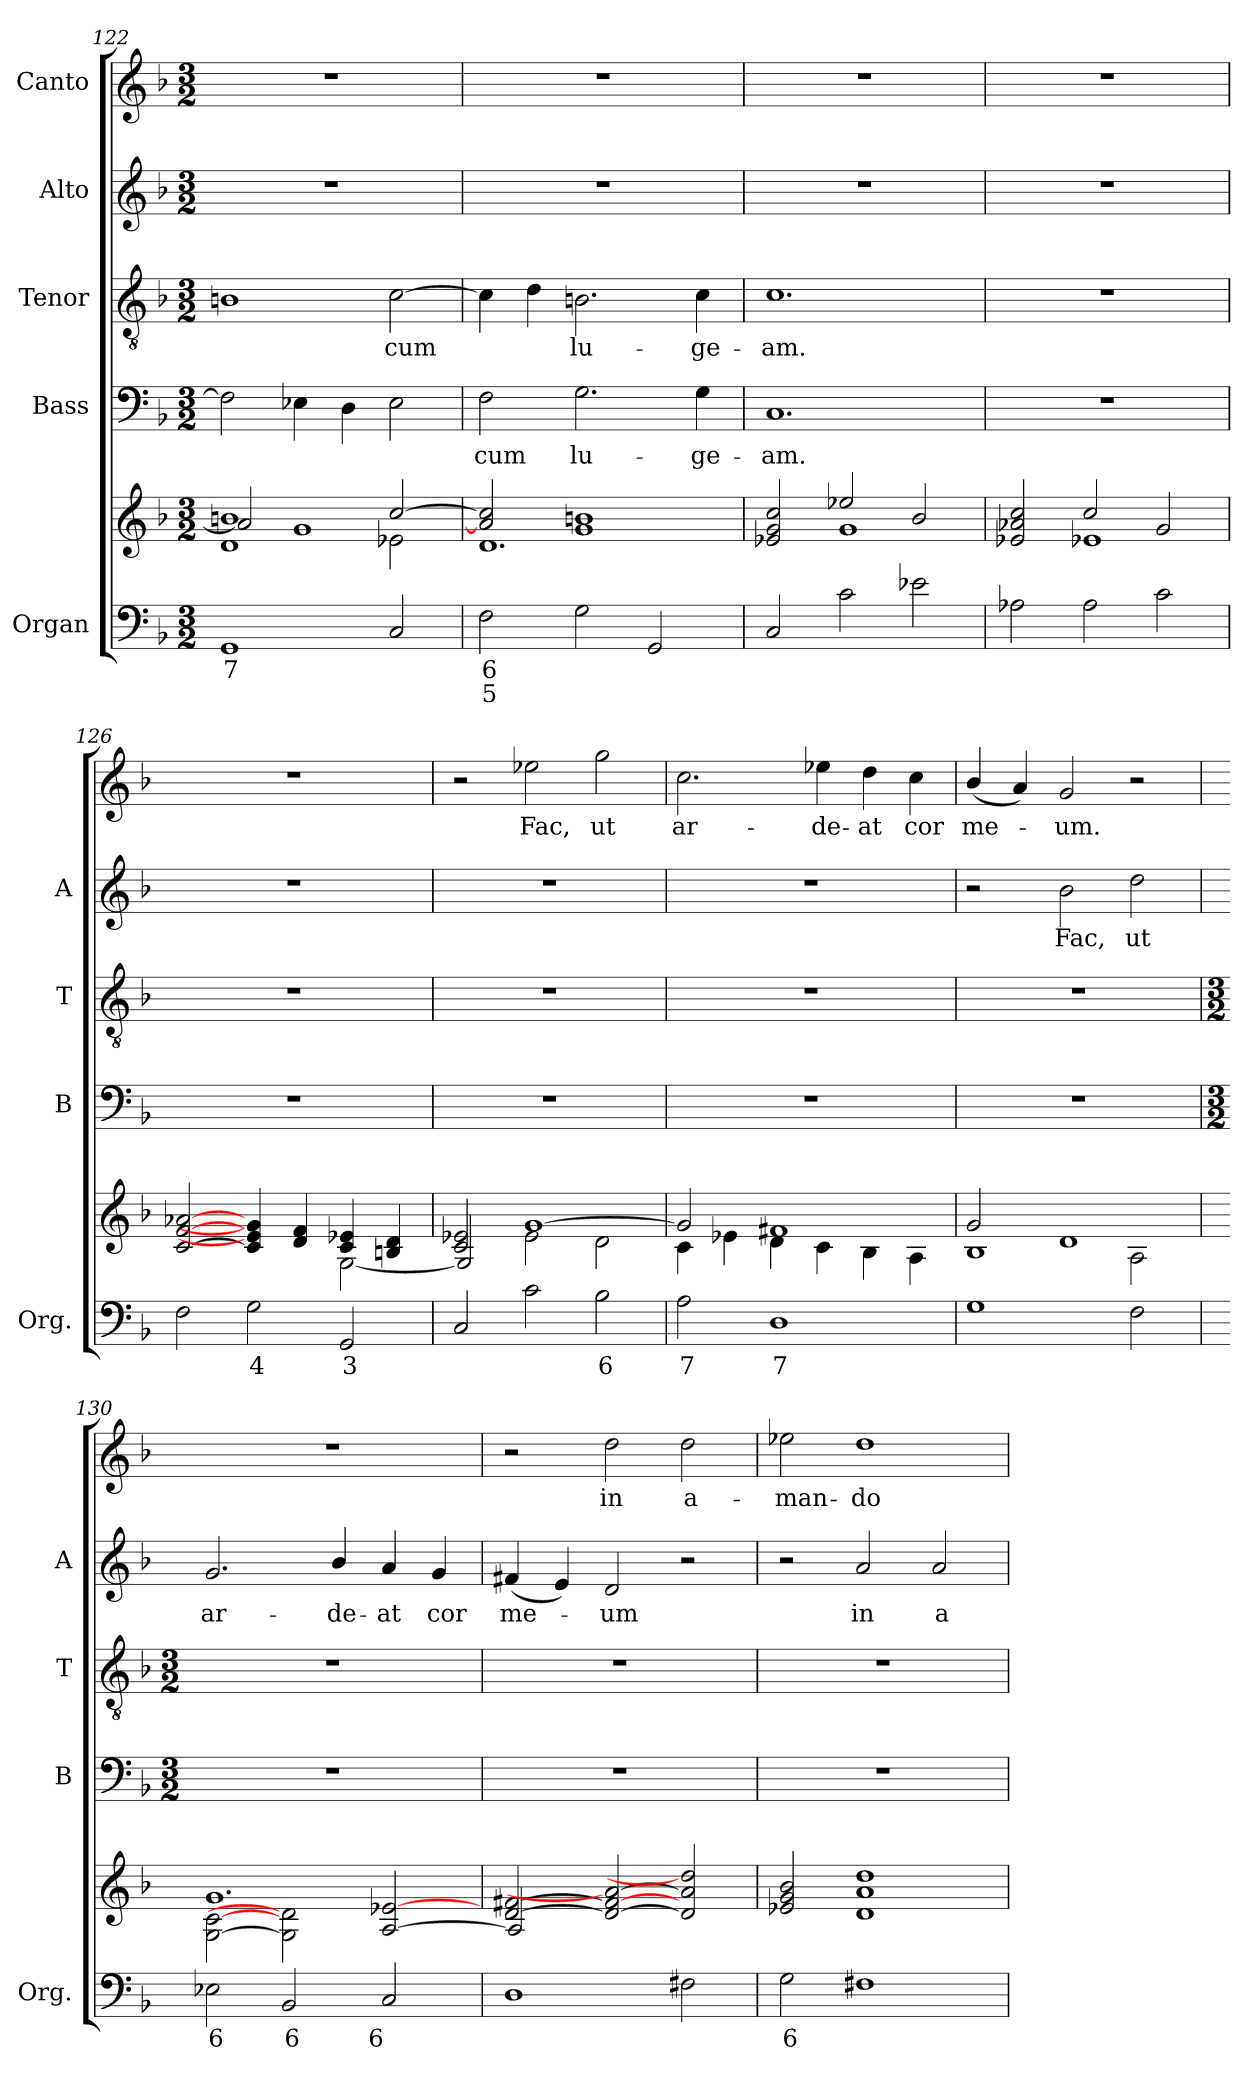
**kern	**text	**text	**kern	**kern	**text	**kern	**text	**kern	**text	**kern	**text
*part5	*part5	*part5	*part5	*part4	*part4	*part3	*part3	*part2	*part2	*part1	*part1
*staff6	*staff6	*staff6	*staff5	*staff4	*staff4	*staff3	*staff3	*staff2	*staff2	*staff1	*staff1
*I"Organ	*	*	*	*I"Bass	*	*I"Tenor	*	*I"Alto	*	*I"Canto	*
*I'Org.	*	*	*	*I'B	*	*I'T	*	*I'A	*	*	*
!!LO:LB:g=z
*clefF4	*	*	*clefG2	*clefF4	*	*clefGv2	*	*clefG2	*	*clefG2	*
*k[b-]	*	*	*k[b-]	*k[b-]	*	*k[b-]	*	*k[b-]	*	*k[b-]	*
*F:	*	*	*F:	*F:	*	*F:	*	*F:	*	*F:	*
*M3/2	*	*	*M3/2	*M3/2	*	*M3/2	*	*M3/2	*	*M3/2	*
=122	=122	=122	=122	=122	=122	=122	=122	=122	=122	=122	=122
!	!LO:LY:b	!	!	!	!	!	!	!LO:N:vis=1	!	!LO:N:vis=1	!
*	*	*	*^	*	*	*	*	*	*	*	*
*	*	*	*	*^	*	*	*	*	*	*	*	*
1GG	7	.	1bn/	1d\	2a-]	2F]	.	1Bn	.	1.r	.	1.r	.
.	.	.	.	.	1g	4E-X	.	.	.	.	.	.	.
.	.	.	.	.	.	4D	.	.	.	.	.	.	.
!	!	!	!	!	!	!	!	!	!LO:LY:b	!	!	!	!
2C	.	.	[2cc/	2e-X\	.	2E-	.	[2c	cum	.	.	.	.
=123	=123	=123	=123	=123	=123	=123	=123	=123	=123	=123	=123	=123	=123
!	!LO:LY:b	!LO:LY:b	!	!	!	!	!LO:LY:b	!	!	!LO:N:vis=1	!	!LO:N:vis=1	!
2F	6	5	2a-/] 2cc/]	1.d\	1.ryy	2F	cum	4c]	.	1.r	.	1.r	.
.	.	.	.	.	.	.	.	4d	.	.	.	.	.
!	!	!	!	!	!	!	!LO:LY:b	!	!LO:LY:b	!	!	!	!
2G	.	.	1g/ 1bn/	.	.	2.G	lu-	2.Bn	lu-	.	.	.	.
2GG	.	.	.	.	.	.	.	.	.	.	.	.	.
!	!	!	!	!	!	!	!LO:LY:b	!	!LO:LY:b	!	!	!	!
.	.	.	.	.	.	4G	-ge-	4c	-ge-	.	.	.	.
=124	=124	=124	=124	=124	=124	=124	=124	=124	=124	=124	=124	=124	=124
!	!	!	!	!	!	!	!LO:LY:b	!	!LO:LY:b	!LO:N:vis=1	!	!LO:N:vis=1	!
2C	.	.	2e-X/ 2g/ 2cc/	2ryy	1.ryy	1.C	-am.	1.c	-am.	1.r	.	1.r	.
2c	.	.	2ee-X/	1g\	.	.	.	.	.	.	.	.	.
2e-X	.	.	2b-/	.	.	.	.	.	.	.	.	.	.
=125	=125	=125	=125	=125	=125	=125	=125	=125	=125	=125	=125	=125	=125
!	!	!	!	!	!	!LO:N:vis=1	!	!LO:N:vis=1	!	!LO:N:vis=1	!	!LO:N:vis=1	!
2A-X	.	.	2e-X/ 2a-X/ 2cc/	2ryy	1.ryy	1.r	.	1.r	.	1.r	.	1.r	.
2A-	.	.	2cc/	1e-X\	.	.	.	.	.	.	.	.	.
2c	.	.	2g/	.	.	.	.	.	.	.	.	.	.
=126	=126	=126	=126	=126	=126	=126	=126	=126	=126	=126	=126	=126	=126
!	!	!	!	!	!	!LO:N:vis=1	!	!LO:N:vis=1	!	!LO:N:vis=1	!	!LO:N:vis=1	!
2F	.	.	[2c/ [2f/ [2a-X/	2ryy	1.ryy	1.r	.	1.r	.	1.r	.	1.r	.
!	!LO:LY:b	!	!	!	!	!	!	!	!	!	!	!	!
2G	4	.	4c/] 4e-/] 4g/]	2ryy	.	.	.	.	.	.	.	.	.
.	.	.	4d/ 4f/	.	.	.	.	.	.	.	.	.	.
!	!LO:LY:b	!	!	!	!	!	!	!	!	!	!	!	!
2GG	3	.	4c/ 4e-/	[2G\	.	.	.	.	.	.	.	.	.
.	.	.	4Bn/ 4d/	.	.	.	.	.	.	.	.	.	.
=127	=127	=127	=127	=127	=127	=127	=127	=127	=127	=127	=127	=127	=127
!	!	!	!	!	!	!LO:N:vis=1	!	!LO:N:vis=1	!	!LO:N:vis=1	!	!	!
2C	.	.	2c/ 2e-X/	2G/]	1.ryy	1.r	.	1.r	.	1.r	.	2r	.
!	!	!	!	!	!	!	!	!	!	!	!	!	!LO:LY:b
2c	.	.	[1g/	2e-\	.	.	.	.	.	.	.	2ee-X	Fac,
!	!LO:LY:b	!	!	!	!	!	!	!	!	!	!	!	!LO:LY:b
2B-	6	.	.	2d\	.	.	.	.	.	.	.	2gg	ut
=128	=128	=128	=128	=128	=128	=128	=128	=128	=128	=128	=128	=128	=128
!	!LO:LY:b	!	!	!	!	!LO:N:vis=1	!	!LO:N:vis=1	!	!LO:N:vis=1	!	!	!LO:LY:b
2A	7	.	2g/]	4c\	1.ryy	1.r	.	1.r	.	1.r	.	2.cc	ar-
.	.	.	.	4e-X\	.	.	.	.	.	.	.	.	.
!	!LO:LY:b	!	!	!	!	!	!	!	!	!	!	!	!
1D	7	.	1f#X/	4d\	.	.	.	.	.	.	.	.	.
!	!	!	!	!	!	!	!	!	!	!	!	!	!LO:LY:b
.	.	.	.	4c\	.	.	.	.	.	.	.	4ee-X	-de-
!	!	!	!	!	!	!	!	!	!	!	!	!	!LO:LY:b
.	.	.	.	4B-\	.	.	.	.	.	.	.	4dd	-at
!	!	!	!	!	!	!	!	!	!	!	!	!	!LO:LY:b
.	.	.	.	4A\	.	.	.	.	.	.	.	4cc	cor
=129	=129	=129	=129	=129	=129	=129	=129	=129	=129	=129	=129	=129	=129
!	!	!	!	!	!	!LO:N:vis=1	!	!LO:N:vis=1	!	!	!	!	!LO:LY:b
1G	.	.	2g/	1B-\	1.ryy	1.r	.	1.r	.	2r	.	(<4b-/	me-
.	.	.	.	.	.	.	.	.	.	.	.	4a)	.
!	!	!	!	!	!	!	!	!	!	!	!LO:LY:b	!	!LO:LY:b
.	.	.	1d/	.	.	.	.	.	.	2b-	Fac,	2g	um.
!	!	!	!	!	!	!	!	!	!	!	!LO:LY:b	!	!
2F	.	.	.	2A\	.	.	.	.	.	2dd	ut	2r	.
!!LO:LB:g=z
=130	=130	=130	=130	=130	=130	=130	=130	=130	=130	=130	=130	=130	=130
*	*	*	*	*	*	*M3/2	*	*M3/2	*	*	*	*	*
!	!LO:LY:b	!	!	!	!	!	!	!	!	!	!LO:LY:b	!LO:N:vis=1	!
2E-X	6	.	1.g/	1.ryy	[2G\ [2c\	1.r	.	1.r	.	2.g	ar-	1.r	.
!	!LO:LY:b	!	!	!	!	!	!	!	!	!	!	!	!
2BB-	6	.	.	.	2G\] 2d\]	.	.	.	.	.	.	.	.
!	!	!	!	!	!	!	!	!	!	!	!LO:LY:b	!	!
.	.	.	.	.	.	.	.	.	.	4b-/	-de-	.	.
!	!LO:LY:b	!	!	!	!	!	!	!	!	!	!LO:LY:b	!	!
2C	6	.	.	.	[2A [2e-X	.	.	.	.	4a	-at	.	.
!	!	!	!	!	!	!	!	!	!	!	!LO:LY:b	!	!
.	.	.	.	.	.	.	.	.	.	4g	cor	.	.
=131	=131	=131	=131	=131	=131	=131	=131	=131	=131	=131	=131	=131	=131
!	!	!	!	!	!	!	!	!	!	!	!LO:LY:b	!	!
1D	.	.	[2d/ [2f#X/	1.ryy	2A/]	1.r	.	1.r	.	(<4f#X	me-	2r	.
.	.	.	.	.	.	.	.	.	.	4e)	.	.	.
!	!	!	!	!	!	!	!	!	!	!	!LO:LY:b	!	!LO:LY:b
.	.	.	2d/_ 2f#/_ 2a/_	.	1ryy	.	.	.	.	2d	um	2dd	in
!	!	!	!	!	!	!	!	!	!	!	!	!	!LO:LY:b
2F#X	.	.	2d/] 2a/] 2dd/]	.	.	.	.	.	.	2r	.	2dd	a-
=132	=132	=132	=132	=132	=132	=132	=132	=132	=132	=132	=132	=132	=132
!	!LO:LY:b	!	!	!	!	!	!	!	!	!	!	!	!LO:LY:b
2G	6	.	2e-X/ 2g/ 2b-/	1.ryy	1.ryy	1.r	.	1.r	.	2r	.	2ee-X	-man-
!	!	!	!	!	!	!	!	!	!	!	!LO:LY:b	!	!LO:LY:b
1F#X	.	.	1d/ 1a/ 1dd/	.	.	.	.	.	.	2a	in	1dd	-do
!	!	!	!	!	!	!	!	!	!	!	!LO:LY:b	!	!
.	.	.	.	.	.	.	.	.	.	2a	a-	.	.
*	*	*	*v	*v	*v	*	*	*	*	*	*	*	*
=	=	=	=	=	=	=	=	=	=	=	=
*-	*-	*-	*-	*-	*-	*-	*-	*-	*-	*-	*-
